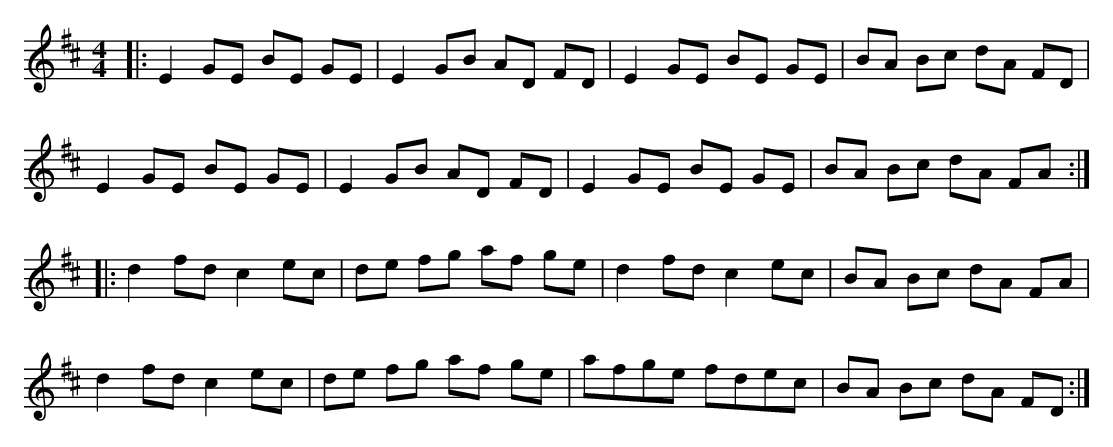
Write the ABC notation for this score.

X:1
M:4/4
K:Edor
|:E2 GE BE GE| E2 GB AD FD| E2 GE BE GE| BA Bc dA FD|
E2 GE BE GE| E2 GB AD FD| E2 GE BE GE| BA Bc dA FA:|
|:d2 fd c2 ec| de fg af ge| d2 fd c2 ec| BA Bc dA FA|
d2 fd c2 ec| de fg af ge| afge fdec| BA Bc dA FD:|
